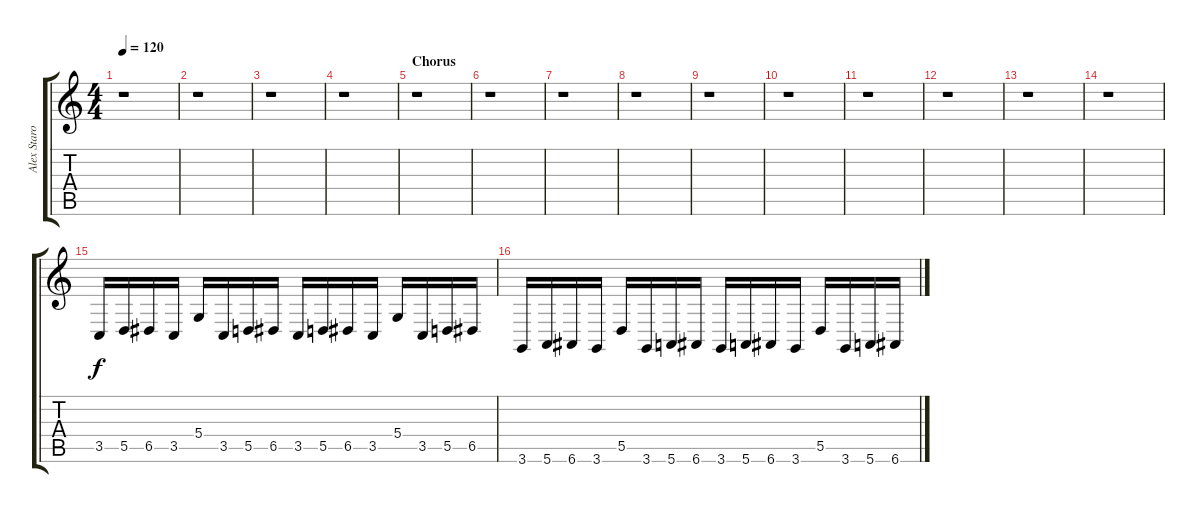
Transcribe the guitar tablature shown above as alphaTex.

\track ("Alex Staropoli - Piano" "Alex Staro") {instrument acousticgrandpiano}
\staff {score tabs}
\tuning (E4 B3 G3 D3 A2 E2) {hide}
\ts (4 4)
\tempo 120
\clef g2
\ks c
r.1{dy f} |
r.1 |
r.1 |
r.1 |
\section ("" "Chorus")
r.1 |
r.1 |
r.1 |
r.1 |
r.1 |
r.1 |
r.1 |
r.1 |
r.1 |
r.1 |
3.5.16 5.5.16 6.5.16 3.5.16 5.4.16 3.5.16 5.5.16 6.5.16 3.5.16 5.5.16 6.5.16 3.5.16 5.4.16 3.5.16 5.5.16 6.5.16 |
3.6.16 5.6.16 6.6.16 3.6.16 5.5.16 3.6.16 5.6.16 6.6.16 3.6.16 5.6.16 6.6.16 3.6.16 5.5.16 3.6.16 5.6.16 6.6.16
